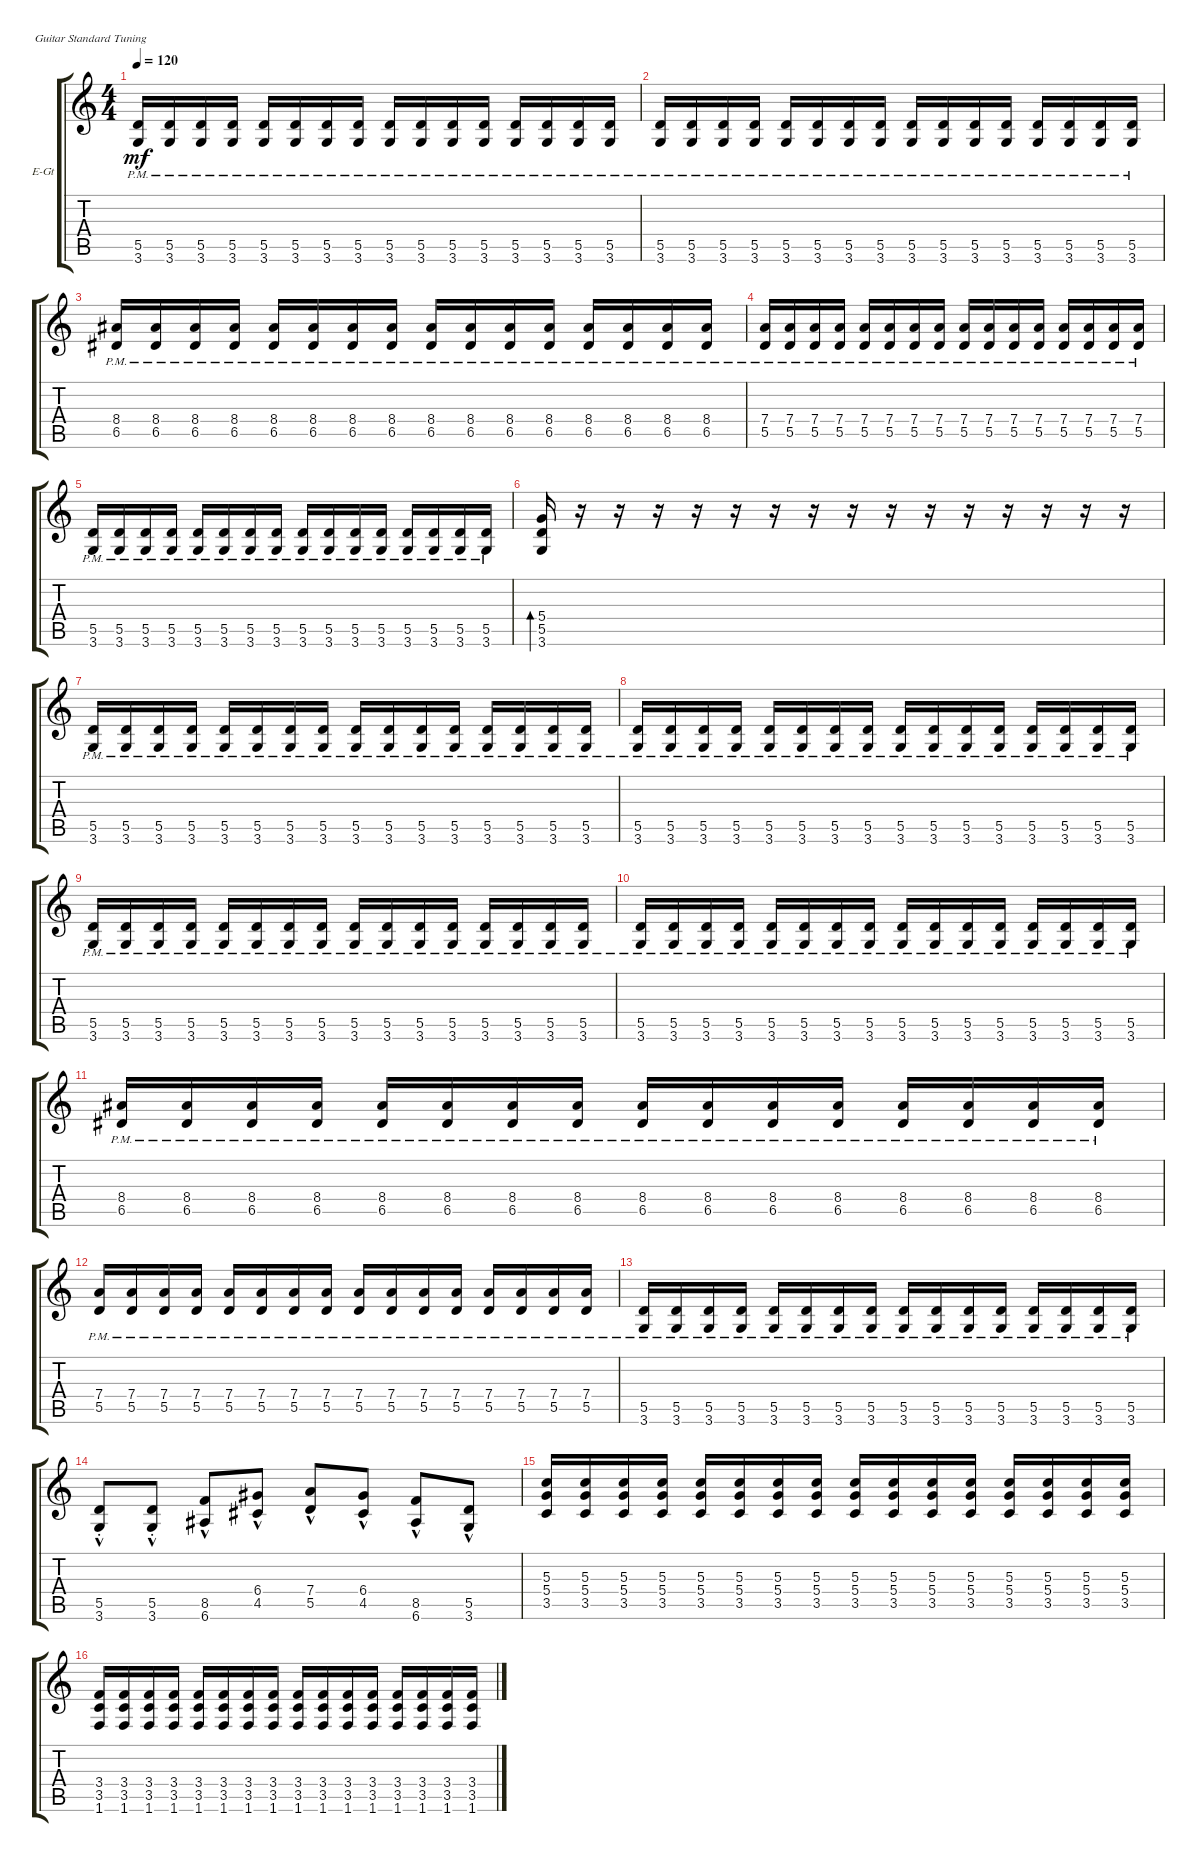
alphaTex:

\bracketExtendMode groupsimilarinstruments
\firstSystemTrackNameOrientation horizontal
\otherSystemsTrackNameOrientation horizontal
\track ("Electric Guitar 2" "E-Gt") {instrument distortionguitar}
\staff {score tabs}
\tuning (E4 B3 G3 D3 A2 E2)
\ts (4 4)
\tempo 120
\clef g2
\ks c
(3.6{pm} 5.5{pm}).16{dy mf} (3.6{pm} 5.5{pm}).16 (3.6{pm} 5.5{pm}).16 (3.6{pm} 5.5{pm}).16 (3.6{pm} 5.5{pm}).16 (3.6{pm} 5.5{pm}).16 (3.6{pm} 5.5{pm}).16 (3.6{pm} 5.5{pm}).16 (3.6{pm} 5.5{pm}).16 (3.6{pm} 5.5{pm}).16 (3.6{pm} 5.5{pm}).16 (3.6{pm} 5.5{pm}).16 (3.6{pm} 5.5{pm}).16 (3.6{pm} 5.5{pm}).16 (3.6{pm} 5.5{pm}).16 (3.6{pm} 5.5{pm}).16 |
(3.6{pm} 5.5{pm}).16 (3.6{pm} 5.5{pm}).16 (3.6{pm} 5.5{pm}).16 (3.6{pm} 5.5{pm}).16 (3.6{pm} 5.5{pm}).16 (3.6{pm} 5.5{pm}).16 (3.6{pm} 5.5{pm}).16 (3.6{pm} 5.5{pm}).16 (3.6{pm} 5.5{pm}).16 (3.6{pm} 5.5{pm}).16 (3.6{pm} 5.5{pm}).16 (3.6{pm} 5.5{pm}).16 (3.6{pm} 5.5{pm}).16 (3.6{pm} 5.5{pm}).16 (3.6{pm} 5.5{pm}).16 (3.6{pm} 5.5{pm}).16 |
(6.5{pm} 8.4{pm}).16 (6.5{pm} 8.4{pm}).16 (6.5{pm} 8.4{pm}).16 (6.5{pm} 8.4{pm}).16 (6.5{pm} 8.4{pm}).16 (6.5{pm} 8.4{pm}).16 (6.5{pm} 8.4{pm}).16 (6.5{pm} 8.4{pm}).16 (6.5{pm} 8.4{pm}).16 (6.5{pm} 8.4{pm}).16 (6.5{pm} 8.4{pm}).16 (6.5{pm} 8.4{pm}).16 (6.5{pm} 8.4{pm}).16 (6.5{pm} 8.4{pm}).16 (6.5{pm} 8.4{pm}).16 (6.5{pm} 8.4{pm}).16 |
(5.5{pm} 7.4{pm}).16 (5.5{pm} 7.4{pm}).16 (5.5{pm} 7.4{pm}).16 (5.5{pm} 7.4{pm}).16 (5.5{pm} 7.4{pm}).16 (5.5{pm} 7.4{pm}).16 (5.5{pm} 7.4{pm}).16 (5.5{pm} 7.4{pm}).16 (5.5{pm} 7.4{pm}).16 (5.5{pm} 7.4{pm}).16 (5.5{pm} 7.4{pm}).16 (5.5{pm} 7.4{pm}).16 (5.5{pm} 7.4{pm}).16 (5.5{pm} 7.4{pm}).16 (5.5{pm} 7.4{pm}).16 (5.5{pm} 7.4{pm}).16 |
(3.6{pm} 5.5{pm}).16 (3.6{pm} 5.5{pm}).16 (3.6{pm} 5.5{pm}).16 (3.6{pm} 5.5{pm}).16 (3.6{pm} 5.5{pm}).16 (3.6{pm} 5.5{pm}).16 (3.6{pm} 5.5{pm}).16 (3.6{pm} 5.5{pm}).16 (3.6{pm} 5.5{pm}).16 (3.6{pm} 5.5{pm}).16 (3.6{pm} 5.5{pm}).16 (3.6{pm} 5.5{pm}).16 (3.6{pm} 5.5{pm}).16 (3.6{pm} 5.5{pm}).16 (3.6{pm} 5.5{pm}).16 (3.6{pm} 5.5{pm}).16 |
(3.6 5.5 5.4).16{bd 51} r.16 r.16 r.16 r.16 r.16 r.16 r.16 r.16 r.16 r.16 r.16 r.16 r.16 r.16 r.16 |
(3.6{pm} 5.5{pm}).16 (3.6{pm} 5.5{pm}).16 (3.6{pm} 5.5{pm}).16 (3.6{pm} 5.5{pm}).16 (3.6{pm} 5.5{pm}).16 (3.6{pm} 5.5{pm}).16 (3.6{pm} 5.5{pm}).16 (3.6{pm} 5.5{pm}).16 (3.6{pm} 5.5{pm}).16 (3.6{pm} 5.5{pm}).16 (3.6{pm} 5.5{pm}).16 (3.6{pm} 5.5{pm}).16 (3.6{pm} 5.5{pm}).16 (3.6{pm} 5.5{pm}).16 (3.6{pm} 5.5{pm}).16 (3.6{pm} 5.5{pm}).16 |
(3.6{pm} 5.5{pm}).16 (3.6{pm} 5.5{pm}).16 (3.6{pm} 5.5{pm}).16 (3.6{pm} 5.5{pm}).16 (3.6{pm} 5.5{pm}).16 (3.6{pm} 5.5{pm}).16 (3.6{pm} 5.5{pm}).16 (3.6{pm} 5.5{pm}).16 (3.6{pm} 5.5{pm}).16 (3.6{pm} 5.5{pm}).16 (3.6{pm} 5.5{pm}).16 (3.6{pm} 5.5{pm}).16 (3.6{pm} 5.5{pm}).16 (3.6{pm} 5.5{pm}).16 (3.6{pm} 5.5{pm}).16 (3.6{pm} 5.5{pm}).16 |
(3.6{pm} 5.5{pm}).16 (3.6{pm} 5.5{pm}).16 (3.6{pm} 5.5{pm}).16 (3.6{pm} 5.5{pm}).16 (3.6{pm} 5.5{pm}).16 (3.6{pm} 5.5{pm}).16 (3.6{pm} 5.5{pm}).16 (3.6{pm} 5.5{pm}).16 (3.6{pm} 5.5{pm}).16 (3.6{pm} 5.5{pm}).16 (3.6{pm} 5.5{pm}).16 (3.6{pm} 5.5{pm}).16 (3.6{pm} 5.5{pm}).16 (3.6{pm} 5.5{pm}).16 (3.6{pm} 5.5{pm}).16 (3.6{pm} 5.5{pm}).16 |
(3.6{pm} 5.5{pm}).16 (3.6{pm} 5.5{pm}).16 (3.6{pm} 5.5{pm}).16 (3.6{pm} 5.5{pm}).16 (3.6{pm} 5.5{pm}).16 (3.6{pm} 5.5{pm}).16 (3.6{pm} 5.5{pm}).16 (3.6{pm} 5.5{pm}).16 (3.6{pm} 5.5{pm}).16 (3.6{pm} 5.5{pm}).16 (3.6{pm} 5.5{pm}).16 (3.6{pm} 5.5{pm}).16 (3.6{pm} 5.5{pm}).16 (3.6{pm} 5.5{pm}).16 (3.6{pm} 5.5{pm}).16 (3.6{pm} 5.5{pm}).16 |
(6.5{pm} 8.4{pm}).16 (6.5{pm} 8.4{pm}).16 (6.5{pm} 8.4{pm}).16 (6.5{pm} 8.4{pm}).16 (6.5{pm} 8.4{pm}).16 (6.5{pm} 8.4{pm}).16 (6.5{pm} 8.4{pm}).16 (6.5{pm} 8.4{pm}).16 (6.5{pm} 8.4{pm}).16 (6.5{pm} 8.4{pm}).16 (6.5{pm} 8.4{pm}).16 (6.5{pm} 8.4{pm}).16 (6.5{pm} 8.4{pm}).16 (6.5{pm} 8.4{pm}).16 (6.5{pm} 8.4{pm}).16 (6.5{pm} 8.4{pm}).16 |
(5.5{pm} 7.4{pm}).16 (5.5{pm} 7.4{pm}).16 (5.5{pm} 7.4{pm}).16 (5.5{pm} 7.4{pm}).16 (5.5{pm} 7.4{pm}).16 (5.5{pm} 7.4{pm}).16 (5.5{pm} 7.4{pm}).16 (5.5{pm} 7.4{pm}).16 (5.5{pm} 7.4{pm}).16 (5.5{pm} 7.4{pm}).16 (5.5{pm} 7.4{pm}).16 (5.5{pm} 7.4{pm}).16 (5.5{pm} 7.4{pm}).16 (5.5{pm} 7.4{pm}).16 (5.5{pm} 7.4{pm}).16 (5.5{pm} 7.4{pm}).16 |
(3.6{pm} 5.5{pm}).16 (3.6{pm} 5.5{pm}).16 (3.6{pm} 5.5{pm}).16 (3.6{pm} 5.5{pm}).16 (3.6{pm} 5.5{pm}).16 (3.6{pm} 5.5{pm}).16 (3.6{pm} 5.5{pm}).16 (3.6{pm} 5.5{pm}).16 (3.6{pm} 5.5{pm}).16 (3.6{pm} 5.5{pm}).16 (3.6{pm} 5.5{pm}).16 (3.6{pm} 5.5{pm}).16 (3.6{pm} 5.5{pm}).16 (3.6{pm} 5.5{pm}).16 (3.6{pm} 5.5{pm}).16 (3.6{pm} 5.5{pm}).16 |
(3.6{hac st} 5.5).8 (3.6{hac st} 5.5).8 (6.6{hac} 8.5).8 (4.5{hac} 6.4).8 (5.5{hac} 7.4).8 (4.5{hac} 6.4).8 (6.6{hac} 8.5).8 (3.6{hac} 5.5).8 |
(5.4 3.5 5.3).16 (5.4 3.5 5.3).16 (5.4 3.5 5.3).16 (5.4 3.5 5.3).16 (5.4 3.5 5.3).16 (5.4 3.5 5.3).16 (5.4 3.5 5.3).16 (5.4 3.5 5.3).16 (5.4 3.5 5.3).16 (5.4 3.5 5.3).16 (5.4 3.5 5.3).16 (5.4 3.5 5.3).16 (5.4 3.5 5.3).16 (5.4 3.5 5.3).16 (5.4 3.5 5.3).16 (5.4 3.5 5.3).16 |
(1.6 3.5 3.4).16 (1.6 3.5 3.4).16 (1.6 3.5 3.4).16 (1.6 3.5 3.4).16 (1.6 3.5 3.4).16 (1.6 3.5 3.4).16 (1.6 3.5 3.4).16 (1.6 3.5 3.4).16 (1.6 3.5 3.4).16 (1.6 3.5 3.4).16 (1.6 3.5 3.4).16 (1.6 3.5 3.4).16 (1.6 3.5 3.4).16 (1.6 3.5 3.4).16 (1.6 3.5 3.4).16 (1.6 3.5 3.4).16
